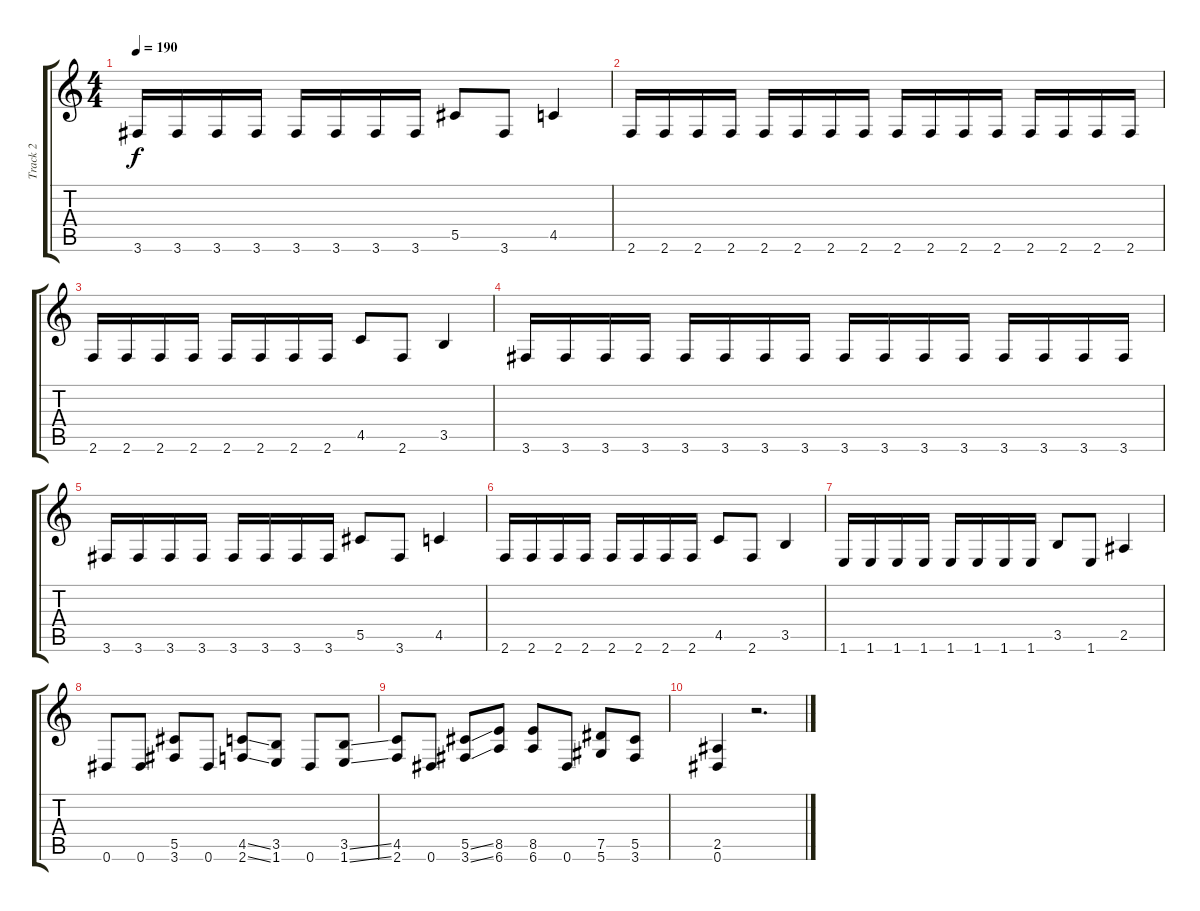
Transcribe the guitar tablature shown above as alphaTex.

\track ("Track 2" "Track 2") {instrument distortionguitar}
\staff {score tabs}
\tuning (Eb4 Bb3 Gb3 Db3 Ab2 Eb2) {hide}
\ts (4 4)
\tempo 190
\clef g2
\ks c
3.6.16{dy f} 3.6.16 3.6.16 3.6.16 3.6.16 3.6.16 3.6.16 3.6.16 5.5.8 3.6.8 4.5.4 |
2.6.16 2.6.16 2.6.16 2.6.16 2.6.16 2.6.16 2.6.16 2.6.16 2.6.16 2.6.16 2.6.16 2.6.16 2.6.16 2.6.16 2.6.16 2.6.16 |
2.6.16 2.6.16 2.6.16 2.6.16 2.6.16 2.6.16 2.6.16 2.6.16 4.5.8 2.6.8 3.5.4 |
3.6.16 3.6.16 3.6.16 3.6.16 3.6.16 3.6.16 3.6.16 3.6.16 3.6.16 3.6.16 3.6.16 3.6.16 3.6.16 3.6.16 3.6.16 3.6.16 |
3.6.16 3.6.16 3.6.16 3.6.16 3.6.16 3.6.16 3.6.16 3.6.16 5.5.8 3.6.8 4.5.4 |
2.6.16 2.6.16 2.6.16 2.6.16 2.6.16 2.6.16 2.6.16 2.6.16 4.5.8 2.6.8 3.5.4 |
1.6.16 1.6.16 1.6.16 1.6.16 1.6.16 1.6.16 1.6.16 1.6.16 3.5.8 1.6.8 2.5.4 |
0.6.8 0.6.8 (5.5 3.6).8 0.6.8 (4.5{ss} 2.6{ss}).8 (3.5 1.6).8 0.6.8 (3.5{ss} 1.6{ss}).8 |
(4.5 2.6).8 0.6.8 (5.5{ss} 3.6{ss}).8 (8.5 6.6).8 (8.5 6.6).8 0.6.8 (7.5 5.6).8 (5.5 3.6).8 |
(2.5 0.6).4 r.2{d}
